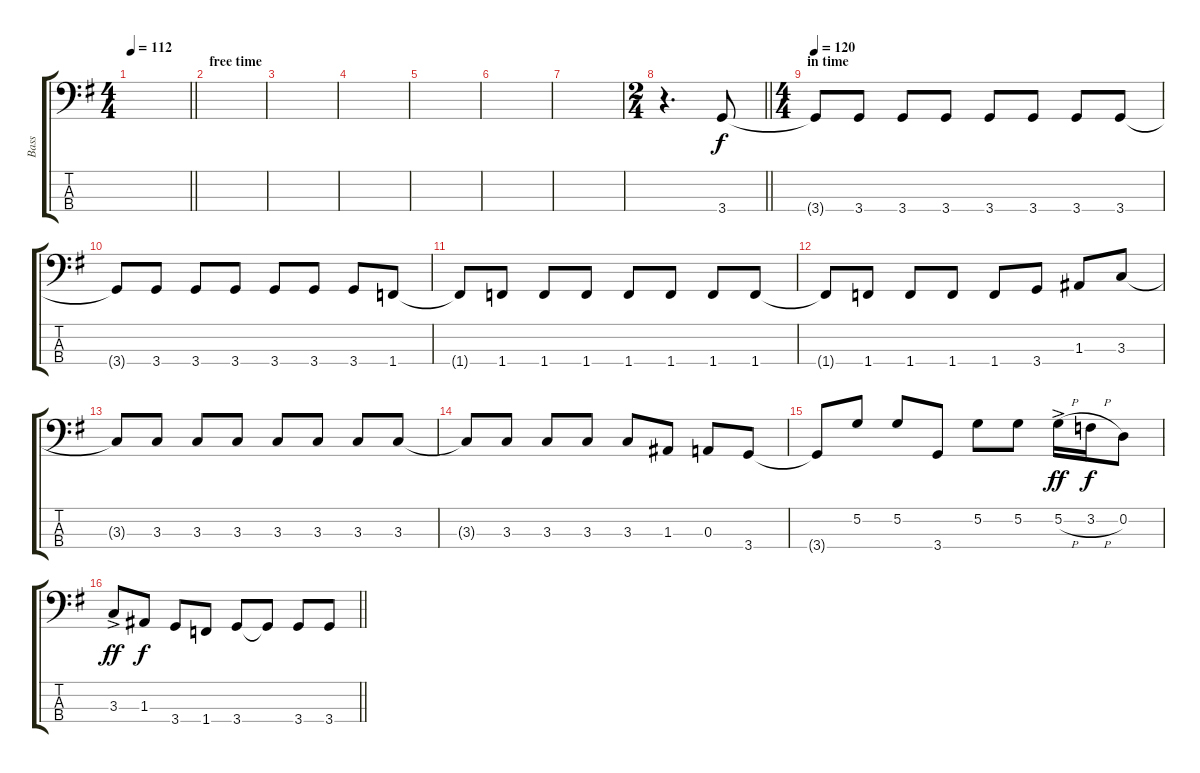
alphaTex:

\track ("Bass" "Bass") {instrument electricbassfinger}
\staff {score tabs}
\tuning (G2 D2 A1 E1) {hide}
\ts (4 4)
\tempo 112
\clef f4
\barLineRight lightlight
\ks g
|
\section ("" "free time")
|
|
|
|
|
|
\ts (2 4)
\barLineRight lightlight
r.4{d} 3.4.8 |
\ts (4 4)
\section ("" "in time")
\tempo 120
3.4{t}.8 3.4.8 3.4.8 3.4.8 3.4.8 3.4.8 3.4.8 3.4.8 |
3.4{t}.8 3.4.8 3.4.8 3.4.8 3.4.8 3.4.8 3.4.8 1.4.8 |
1.4{t}.8 1.4.8 1.4.8 1.4.8 1.4.8 1.4.8 1.4.8 1.4.8 |
1.4{t}.8 1.4.8 1.4.8 1.4.8 1.4.8 3.4.8 1.3.8 3.3.8 |
3.3{t}.8 3.3.8 3.3.8 3.3.8 3.3.8 3.3.8 3.3.8 3.3.8 |
3.3{t}.8 3.3.8 3.3.8 3.3.8 3.3.8 1.3.8 0.3.8 3.4.8 |
3.4{t}.8 5.2.8 5.2.8 3.4.8 5.2.8 5.2.8 5.2{h ac}.16{dy ff} 3.2{h}.16{dy f} 0.2.8 |
\barLineRight lightlight
3.3{ac}.8{dy ff} 1.3.8{dy f} 3.4.8 1.4.8 3.4.8 3.4{t}.8 3.4.8 3.4.8
